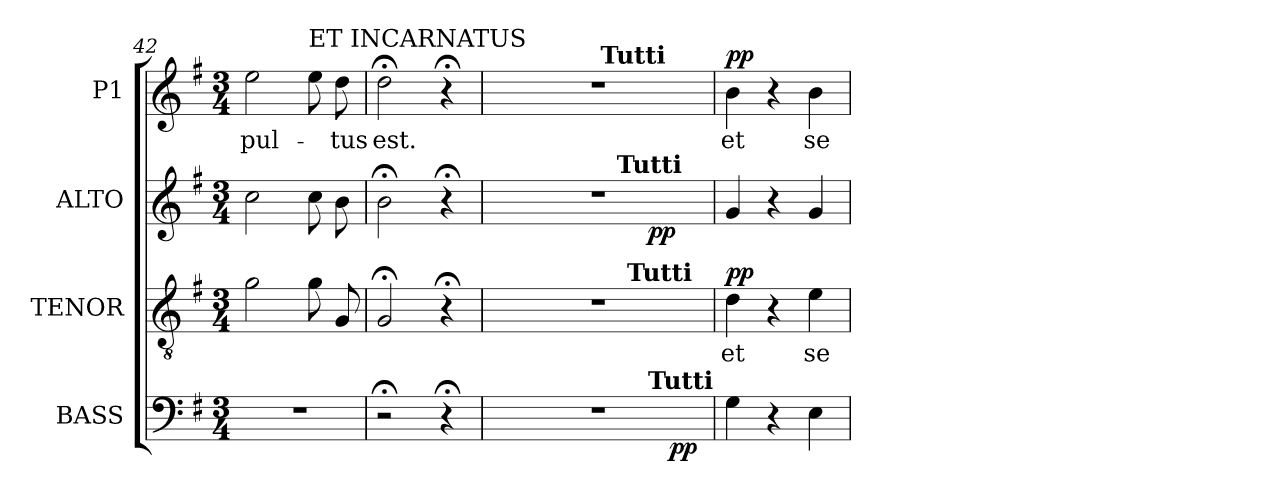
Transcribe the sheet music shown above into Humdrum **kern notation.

**kern	**dynam	**kern	**text	**dynam	**kern	**dynam	**kern	**text	**dynam
*part4	*part4	*part3	*part3	*part3	*part2	*part2	*part1	*part1	*part1
*staff4	*staff4	*staff3	*staff3	*staff3	*staff2	*staff2	*staff1	*staff1	*staff1
*I"BASS	*	*I"TENOR	*	*	*I"ALTO	*	*I"P1	*	*
*clefF4	*	*clefGv2	*	*	*clefG2	*	*clefG2	*	*
*	*	*ITrd7c12	*	*	*	*	*	*	*
*k[f#]	*	*k[f#]	*	*	*k[f#]	*	*k[f#]	*	*
*G:	*	*G:	*	*	*G:	*	*G:	*	*
*M3/4	*	*M3/4	*	*	*M3/4	*	*M3/4	*	*
=42	=42	=42	=42	=42	=42	=42	=42	=42	=42
!LO:N:vis=1	!	!	!	!	!	!	!	!	!
!	!	!	!	!	!	!	!	!LO:LY:b:color=#000000	!
2.r	.	2Gi\	.	.	2cci\	.	2eei\	-pul-	.
!	!	!	!	!	!	!	!LO:TX:a:t=ET INCARNATUS	!	!
.	.	8Gi\	.	.	8cci\	.	8eei\	.	.
!	!	!	!	!	!	!	!	!LO:LY:b:color=#000000	!
.	.	8GGi/	.	.	8bi\	.	8ddi\	-tus	.
=43	=43	=43	=43	=43	=43	=43	=43	=43	=43
!	!	!	!	!	!	!	!	!LO:LY:b:color=#000000	!
2r;	.	2GG;i/	.	.	2b;i\	.	2dd;i\	est.	.
4r;	.	4r;	.	.	4r;	.	4r;	.	.
=44	=44	=44	=44	=44	=44	=44	=44	=44	=44
!LO:N:vis=1	!	!LO:N:vis=1	!	!	!LO:N:vis=1	!	!LO:N:vis=1	!	!
*^	*	*^	*	*	*^	*	*^	*	*
*	*^	*	*	*	*	*	*	*^	*	*	*	*	*
2.r	2ryy	2ryy	.	2.r	2ryy	.	.	2.r	2ryy	2ryy	.	2.r	4ryy	.	.
.	.	.	.	.	.	.	.	.	.	.	.	.	8ryy	.	.
.	.	.	.	.	.	.	.	.	.	.	.	.	16ryy	.	.
.	.	.	.	.	.	.	.	.	.	.	.	.	32ryy	.	.
.	.	.	.	.	.	.	.	.	.	.	.	.	64ryy	.	.
.	.	.	.	.	.	.	.	.	.	.	.	.	128ryy	.	.
.	.	.	.	.	.	.	.	.	.	.	.	.	512ryy	.	.
!	!	!	!	!	!	!	!	!	!	!	!	!	!LO:TX:a:B:t=Tutti	!	!
.	.	.	.	.	.	.	.	.	.	.	.	.	4ryy	.	.
.	8ryy	16...ryy	.	.	32ryy	.	.	.	16...ryy	64ryy	.	.	.	.	.
.	.	.	.	.	.	.	.	.	.	256ryy	.	.	.	.	.
.	.	.	.	.	.	.	.	.	.	1024ryy	.	.	.	.	.
!	!	!	!	!	!	!	!	!	!	!LO:TX:a:B:t=Tutti	!	!	!	!	!
.	.	.	.	.	.	.	.	.	.	8ryy	.	.	.	.	.
.	.	.	.	.	256.ryy	.	.	.	.	.	.	.	.	.	.
!	!	!	!	!	!LO:TX:a:B:t=Tutti	!	!	!	!	!	!	!	!	!	!
.	.	.	.	.	8ryy	.	.	.	.	.	.	.	.	.	.
!	!	!LO:TX:a:B:t=Tutti	!	!	!	!	!	!	!	!	!	!	!	!	!
.	.	8ryy	.	.	.	.	.	.	8ryy	.	pp	.	.	.	.
.	32ryy	.	.	.	.	.	.	.	.	.	.	.	.	.	.
.	.	.	.	.	.	.	.	.	.	16ryy	.	.	.	.	.
.	512ryy	.	.	.	.	.	.	.	.	.	.	.	.	.	.
.	16ryy	.	pp	.	.	.	.	.	.	.	.	.	.	.	.
.	.	.	.	.	16ryy	.	.	.	.	.	.	.	.	.	.
.	.	.	.	.	.	.	.	.	.	32ryy	.	.	.	.	.
.	64...ryy	.	.	.	.	.	.	.	.	.	.	.	.	.	.
.	.	.	.	.	64ryy	.	.	.	.	.	.	.	.	.	.
.	.	.	.	.	.	.	.	.	.	128ryy	.	.	.	.	.
.	.	.	.	.	128ryy	.	.	.	.	.	.	.	.	.	.
.	.	128ryy	.	.	.	.	.	.	128ryy	.	.	.	.	.	.
.	.	.	.	.	.	.	.	.	.	.	.	.	256.ryy	.	.
.	.	.	.	.	.	.	.	.	.	512.ryy	.	.	.	.	.
.	.	.	.	.	512ryy	.	.	.	.	.	.	.	.	.	.
*v	*v	*v	*	*	*	*	*	*v	*v	*v	*	*v	*v	*	*
*	*	*v	*v	*	*	*	*	*	*	*
=45	=45	=45	=45	=45	=45	=45	=45	=45	=45
*^	*	*^	*	*	*^	*	*^	*	*
*	*^	*	*	*	*	*	*	*^	*	*	*	*	*
!	!	!	!	!	!	!LO:LY:b:color=#000000	!	!	!	!	!	!	!	!	!
*v	*v	*v	*	*	*	*	*	*v	*v	*v	*	*v	*v	*	*
*	*	*v	*v	*	*	*	*	*	*	*
*^	*	*^	*	*	*^	*	*^	*	*
*	*^	*	*	*	*	*	*	*^	*	*	*	*	*
!	!	!	!	!	!	!	!	!	!	!	!	!	!	!LO:LY:b:color=#000000	!
*v	*v	*v	*	*	*	*	*	*v	*v	*v	*	*v	*v	*	*
*	*	*v	*v	*	*	*	*	*	*	*
4Gi\	.	4Di\	et	pp	4gi/	.	4bi\	et	pp
4r	.	4r	.	.	4r	.	4r	.	.
!	!	!	!LO:LY:b:color=#000000	!	!	!	!	!	!
!	!	!	!	!	!	!	!	!LO:LY:b:color=#000000	!
4Ei\	.	4Ei\	se-	.	4gi/	.	4bi\	se-	.
=	=	=	=	=	=	=	=	=	=
*-	*-	*-	*-	*-	*-	*-	*-	*-	*-
